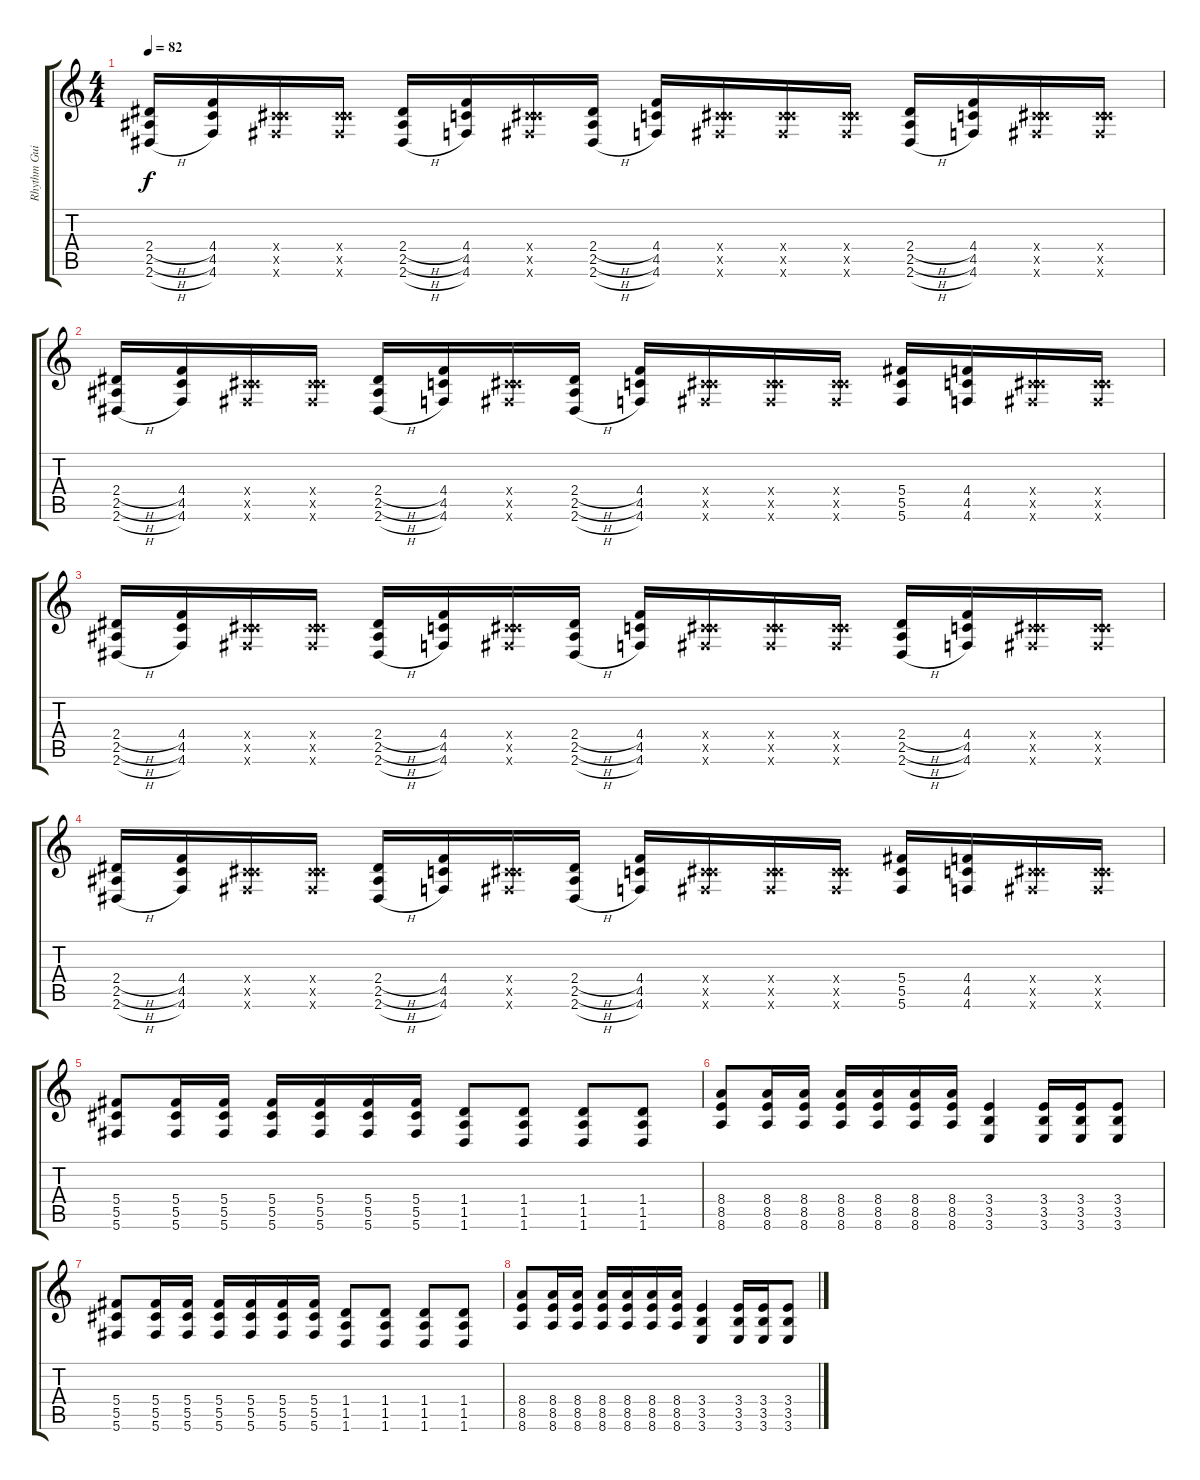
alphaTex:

\track ("Rhythm Guitar" "Rhythm Gui") {instrument distortionguitar}
\staff {score tabs}
\tuning (Eb4 Bb3 Gb3 Db3 Ab2 Db2) {hide}
\ts (4 4)
\tempo 82
\clef g2
\ks c
(2.4{h} 2.5{h} 2.6{h}).16{dy f} (4.4 4.5 4.6).16 (0.4{x} 5.5{x} 5.6{x}).16 (0.4{x} 5.5{x} 5.6{x}).16 (2.4{h} 2.5{h} 2.6{h}).16 (4.4 4.5 4.6).16 (0.4{x} 5.5{x} 5.6{x}).16 (2.4{h} 2.5{h} 2.6{h}).16 (4.4 4.5 4.6).16 (0.4{x} 5.5{x} 5.6{x}).16 (0.4{x} 5.5{x} 5.6{x}).16 (0.4{x} 5.5{x} 5.6{x}).16 (2.4{h} 2.5{h} 2.6{h}).16 (4.4 4.5 4.6).16 (0.4{x} 5.5{x} 5.6{x}).16 (0.4{x} 5.5{x} 5.6{x}).16 |
(2.4{h} 2.5{h} 2.6{h}).16 (4.4 4.5 4.6).16 (0.4{x} 5.5{x} 5.6{x}).16 (0.4{x} 5.5{x} 5.6{x}).16 (2.4{h} 2.5{h} 2.6{h}).16 (4.4 4.5 4.6).16 (0.4{x} 5.5{x} 5.6{x}).16 (2.4{h} 2.5{h} 2.6{h}).16 (4.4 4.5 4.6).16 (0.4{x} 5.5{x} 5.6{x}).16 (0.4{x} 5.5{x} 5.6{x}).16 (0.4{x} 5.5{x} 5.6{x}).16 (5.4 5.5 5.6).16 (4.4 4.5 4.6).16 (0.4{x} 5.5{x} 5.6{x}).16 (0.4{x} 5.5{x} 5.6{x}).16 |
(2.4{h} 2.5{h} 2.6{h}).16 (4.4 4.5 4.6).16 (0.4{x} 5.5{x} 5.6{x}).16 (0.4{x} 5.5{x} 5.6{x}).16 (2.4{h} 2.5{h} 2.6{h}).16 (4.4 4.5 4.6).16 (0.4{x} 5.5{x} 5.6{x}).16 (2.4{h} 2.5{h} 2.6{h}).16 (4.4 4.5 4.6).16 (0.4{x} 5.5{x} 5.6{x}).16 (0.4{x} 5.5{x} 5.6{x}).16 (0.4{x} 5.5{x} 5.6{x}).16 (2.4{h} 2.5{h} 2.6{h}).16 (4.4 4.5 4.6).16 (0.4{x} 5.5{x} 5.6{x}).16 (0.4{x} 5.5{x} 5.6{x}).16 |
(2.4{h} 2.5{h} 2.6{h}).16 (4.4 4.5 4.6).16 (0.4{x} 5.5{x} 5.6{x}).16 (0.4{x} 5.5{x} 5.6{x}).16 (2.4{h} 2.5{h} 2.6{h}).16 (4.4 4.5 4.6).16 (0.4{x} 5.5{x} 5.6{x}).16 (2.4{h} 2.5{h} 2.6{h}).16 (4.4 4.5 4.6).16 (0.4{x} 5.5{x} 5.6{x}).16 (0.4{x} 5.5{x} 5.6{x}).16 (0.4{x} 5.5{x} 5.6{x}).16 (5.4 5.5 5.6).16 (4.4 4.5 4.6).16 (0.4{x} 5.5{x} 5.6{x}).16 (0.4{x} 5.5{x} 5.6{x}).16 |
(5.4 5.5 5.6).8 (5.4 5.5 5.6).16 (5.4 5.5 5.6).16 (5.4 5.5 5.6).16 (5.4 5.5 5.6).16 (5.4 5.5 5.6).16 (5.4 5.5 5.6).16 (1.4 1.5 1.6).8 (1.4 1.5 1.6).8 (1.4 1.5 1.6).8 (1.4 1.5 1.6).8 |
(8.4 8.5 8.6).8 (8.4 8.5 8.6).16 (8.4 8.5 8.6).16 (8.4 8.5 8.6).16 (8.4 8.5 8.6).16 (8.4 8.5 8.6).16 (8.4 8.5 8.6).16 (3.4 3.5 3.6).4 (3.4 3.5 3.6).16 (3.4 3.5 3.6).16 (3.4 3.5 3.6).8 |
(5.4 5.5 5.6).8 (5.4 5.5 5.6).16 (5.4 5.5 5.6).16 (5.4 5.5 5.6).16 (5.4 5.5 5.6).16 (5.4 5.5 5.6).16 (5.4 5.5 5.6).16 (1.4 1.5 1.6).8 (1.4 1.5 1.6).8 (1.4 1.5 1.6).8 (1.4 1.5 1.6).8 |
(8.4 8.5 8.6).8 (8.4 8.5 8.6).16 (8.4 8.5 8.6).16 (8.4 8.5 8.6).16 (8.4 8.5 8.6).16 (8.4 8.5 8.6).16 (8.4 8.5 8.6).16 (3.4 3.5 3.6).4 (3.4 3.5 3.6).16 (3.4 3.5 3.6).16 (3.4 3.5 3.6).8
